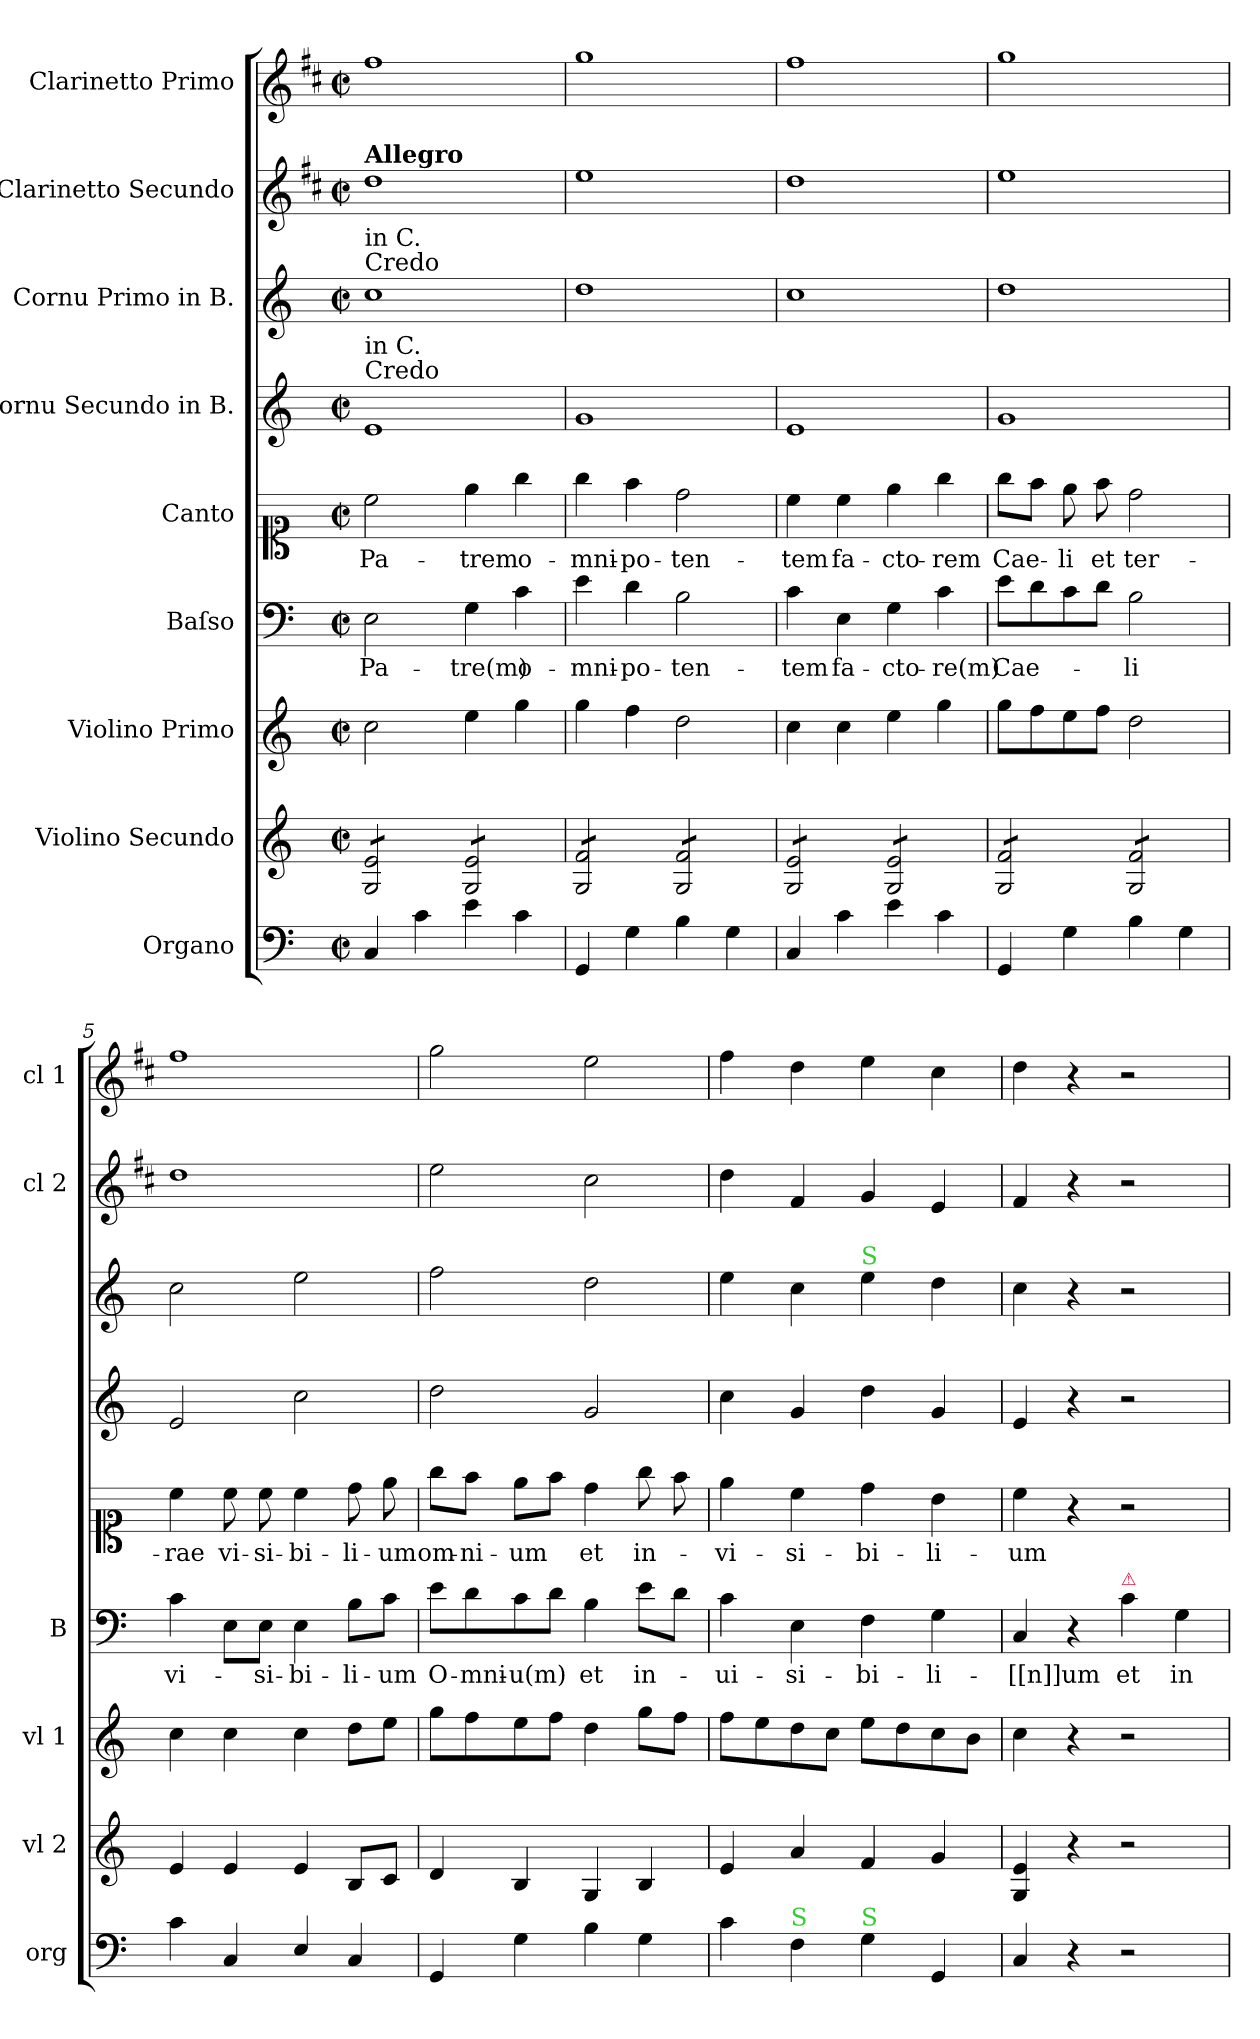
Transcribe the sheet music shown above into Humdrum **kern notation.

**kern	**kern	**kern	**kern	**text	**kern	**text	**kern	**kern	**kern	**kern
*part9	*part8	*part7	*part6	*part6	*part5	*part5	*part4	*part3	*part2	*part1
*staff9	*staff8	*staff7	*staff6	*staff6	*staff5	*staff5	*staff4	*staff3	*staff2	*staff1
*I"Organo	*I"Violino Secundo	*I"Violino Primo	*I"Baſso	*	*I"Canto	*	*I"Cornu Secundo in B.	*I"Cornu Primo in B.	*I"Clarinetto Secundo	*I"Clarinetto Primo
*I'org	*I'vl 2	*I'vl 1	*I'B	*	*	*	*	*	*I'cl 2	*I'cl 1
*clefF4	*clefG2	*clefG2	*clefF4	*	*clefC1	*	*clefG2	*clefG2	*clefG2	*clefG2
*	*	*	*	*	*	*	*	*	*ITrd1c2	*ITrd1c2
*k[]	*k[]	*k[]	*k[]	*	*k[]	*	*k[]	*k[]	*k[]	*k[]
*C:	*C:	*C:	*C:	*	*C:	*	*C:	*C:	*C:	*C:
*M2/2	*M2/2	*M2/2	*M2/2	*	*M2/2	*	*M2/2	*M2/2	*M2/2	*M2/2
*met(c|)	*met(c|)	*met(c|)	*met(c|)	*	*met(c|)	*	*met(c|)	*met(c|)	*met(c|)	*met(c|)
=1	=1	=1	=1	=1	=1	=1	=1	=1	=1	=1
!	!	!	!	!	!	!	!	!	!LO:TX:a:B:t=Allegro	!
!	!	!	!	!	!	!	!	!LO:TX:a:t=Credo	!	!
!	!	!	!	!	!	!	!	!LO:TX:a:t=in C.	!	!
!	!	!	!	!	!	!	!LO:TX:a:t=Credo	!	!	!
!	!	!	!	!	!	!	!LO:TX:a:t=in C.	!	!	!
*	*tremolo	*	*	*	*	*	*	*	*	*
4C/	8G/ 8e/L	2cc\	2E\	Pa-	2cc\	Pa-	1e	1cc	1cc	1ee
.	8G/ 8e/	.	.	.	.	.	.	.	.	.
4c\	8G/ 8e/	.	.	.	.	.	.	.	.	.
.	8G/ 8e/J	.	.	.	.	.	.	.	.	.
4e\	8G/ 8e/L	4ee\	4G\	-tre(m)	4ee\	-trem	.	.	.	.
.	8G/ 8e/	.	.	.	.	.	.	.	.	.
4c\	8G/ 8e/	4gg\	4c\	o-	4gg\	o-	.	.	.	.
.	8G/ 8e/J	.	.	.	.	.	.	.	.	.
=2	=2	=2	=2	=2	=2	=2	=2	=2	=2	=2
4GG/	8G/ 8f/L	4gg\	4e\	-mni-	4gg\	-mni-	1g	1dd	1dd	1ff
.	8G/ 8f/	.	.	.	.	.	.	.	.	.
4G\	8G/ 8f/	4ff\	4d\	-po-	4ff\	-po-	.	.	.	.
.	8G/ 8f/J	.	.	.	.	.	.	.	.	.
4B\	8G/ 8f/L	2dd\	2B\	-ten-	2dd\	-ten-	.	.	.	.
.	8G/ 8f/	.	.	.	.	.	.	.	.	.
4G\	8G/ 8f/	.	.	.	.	.	.	.	.	.
.	8G/ 8f/J	.	.	.	.	.	.	.	.	.
=3	=3	=3	=3	=3	=3	=3	=3	=3	=3	=3
4C/	8G/ 8e/L	4cc\	4c\	-tem	4cc\	-tem	1e	1cc	1cc	1ee
.	8G/ 8e/	.	.	.	.	.	.	.	.	.
4c\	8G/ 8e/	4cc\	4E\	fa-	4cc\	fa-	.	.	.	.
.	8G/ 8e/J	.	.	.	.	.	.	.	.	.
4e\	8G/ 8e/L	4ee\	4G\	-cto-	4ee\	-cto-	.	.	.	.
.	8G/ 8e/	.	.	.	.	.	.	.	.	.
4c\	8G/ 8e/	4gg\	4c\	-re(m)	4gg\	-rem	.	.	.	.
.	8G/ 8e/J	.	.	.	.	.	.	.	.	.
=4	=4	=4	=4	=4	=4	=4	=4	=4	=4	=4
4GG/	8G/ 8f/L	8gg\L	8e\L	Cae-	8gg\L	Cae-	1g	1dd	1dd	1ff
.	8G/ 8f/	8ff\	8d\	.	8ff\J	.	.	.	.	.
4G\	8G/ 8f/	8ee\	8c\	.	8ee\	-li	.	.	.	.
.	8G/ 8f/J	8ff\J	8d\J	.	8ff\	et	.	.	.	.
4B\	8G/ 8f/L	2dd\	2B\	-li	2dd\	ter-	.	.	.	.
.	8G/ 8f/	.	.	.	.	.	.	.	.	.
4G\	8G/ 8f/	.	.	.	.	.	.	.	.	.
.	8G/ 8f/J	.	.	.	.	.	.	.	.	.
*	*Xtremolo	*	*	*	*	*	*	*	*	*
=5	=5	=5	=5	=5	=5	=5	=5	=5	=5	=5
4c\	4e/	4cc\	4c\	vi-	4cc\	-rae	2e/	2cc\	1cc	1ee
4C/	4e/	4cc\	8E\L	.	8cc\	vi-	.	.	.	.
.	.	.	8E\J	-si-	8cc\	-si-	.	.	.	.
4E/	4e/	4cc\	4E\	-bi-	4cc\	-bi-	2cc\	2ee\	.	.
4C/	8B/L	8dd\L	8B\L	-li-	8dd\	-li-	.	.	.	.
.	8c/J	8ee\J	8c\J	-um	8ee\	-um	.	.	.	.
=6	=6	=6	=6	=6	=6	=6	=6	=6	=6	=6
4GG/	4d/	8gg\L	8e\L	O-	8gg\L	om-	2dd\	2ff\	2dd\	2ff\
.	.	8ff\	8d\	-mni-	8ff\J	-ni-	.	.	.	.
4G\	4B/	8ee\	8c\	-u(m)	8ee\L	-um	.	.	.	.
.	.	8ff\J	8d\J	.	8ff\J	.	.	.	.	.
4B\	4G/	4dd\	4B\	et	4dd\	et	2g/	2dd\	2b\	2dd\
4G\	4B/	8gg\L	8e\L	in-	8gg\	in-	.	.	.	.
.	.	8ff\J	8d\J	.	8ff\	.	.	.	.	.
=7	=7	=7	=7	=7	=7	=7	=7	=7	=7	=7
4c\	4e/	8ff\L	4c\	-ui-	4ee\	-vi-	4cc\	4ee\	4cc\	4ee\
.	.	8ee\	.	.	.	.	.	.	.	.
!LO:TX:a:color=limegreen:t=S	!	!	!	!	!	!	!	!	!	!
4F\	4a/	8dd\	4E\	-si-	4cc\	-si-	4g/	4cc\	4e/	4cc\
.	.	8cc\J	.	.	.	.	.	.	.	.
!	!	!	!	!	!	!	!	!LO:TX:a:color=limegreen:t=S	!	!
!LO:TX:a:color=limegreen:t=S	!	!	!	!	!	!	!	!	!	!
4G\	4f/	8ee\L	4F\	-bi-	4dd\	-bi-	4dd\	4ee\	4f/	4dd\
.	.	8dd\	.	.	.	.	.	.	.	.
4GG/	4g/	8cc\	4G\	-li-	4b\	-li-	4g/	4dd\	4d/	4b\
.	.	8b\J	.	.	.	.	.	.	.	.
=8	=8	=8	=8	=8	=8	=8	=8	=8	=8	=8
4C/	4G/ 4e/	4cc\	4C/	-[[n]]um	4cc\	-um	4e/	4cc\	4e/	4cc\
4r	4r	4r	4r	.	4r	.	4r	4r	4r	4r
!	!	!	!LO:TX:a:color=crimson:t=⚠	!	!	!	!	!	!	!
2r	2r	2r	4c\	et	2r	.	2r	2r	2r	2r
.	.	.	4G\	in	.	.	.	.	.	.
=	=	=	=	=	=	=	=	=	=	=
*-	*-	*-	*-	*-	*-	*-	*-	*-	*-	*-
